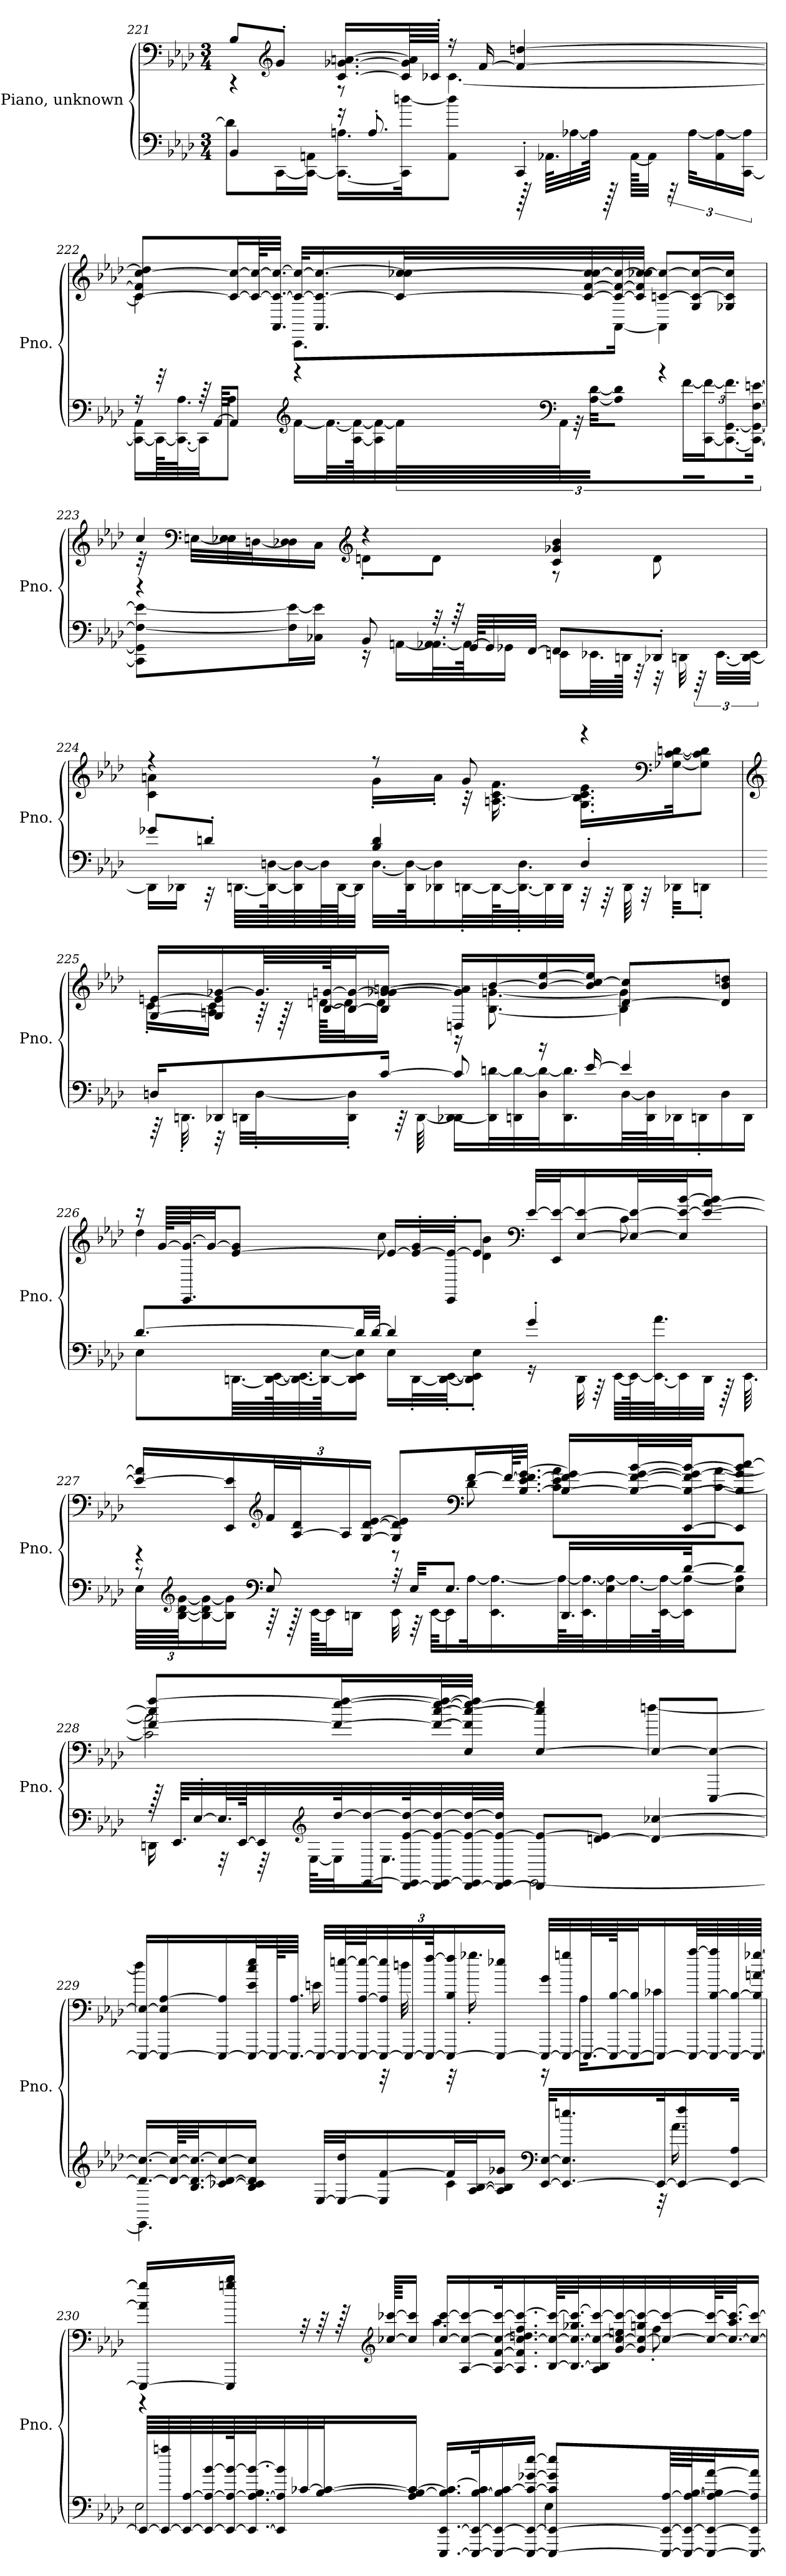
**kern	**kern
*part1	*part1
*staff2	*staff1
*I"Piano, unknown	*
*I'Pno.	*
!!LO:LB:g=z
*clefF4	*clefF4
*k[b-e-a-d-]	*k[b-e-a-d-]
*M3/4	*M3/4
=221	=221
*^	*^
4BB-/	8d-\L]	8B-/L	4r
*	*	*clefG2	*
.	[16CC\L	8g'/J	.
.	16CC\_ 16AAn\JJ	.	.
16r	16.CC\_ 16.An\LL	[16.c/ [16.g-X/ [16.an/LL	8r
8.A'/	.	.	.
.	32CC\] [32ddn\JK	64c/] 64g-/] 64a/]LL	.
.	.	64c-X'/JJJJ	.
.	8AA\ 8dd\]J	16r	[4.c-\
.	.	[16f/	.
4CC'/	128r	4f/_ [4ddn/	.
.	64.AA-X\KLLL	.	.
.	[32A-X\	.	.
.	64A-\JJJk]	.	.
.	128r	.	.
.	[128AA-\KKLLL	.	.
.	32AA-\JJJ]	.	.
.	48r	.	.
.	[48A-\KLL	.	.
.	24AA-\ 24A-\_	.	.
.	[24CC\ 24A-\]JJ	.	.
!!LO:PB:g=z	!!
=222	=222	=222	=222
16r	16CC\_ 16AA-\LL	[8c/ 8f/] [8cc/ 8dd/]L	4c-\]
32r	128CC\KLL_	.	.
.	64.CC\_ 64.A-\J	.	.
64r	32CC\JJ]	.	.
[64AA-/KKKL	.	.	.
8AA-/J]	8A-\J	16c/_ 16cc/_L	.
.	.	64c/_ 64cc/_KL	.
.	.	32.AA-/ 32.c/_ 32.cc/_JJJ	.
*clefG2	*	*	*
4r	[16f\LL	32c/_ 32cc/_KLL	8.CC\L
.	.	16.AA-/ 16.c/_ 16.cc/_	.
.	64.f\LL_	.	.
.	[128A-\ 128f\_JK	.	.
.	32A-\] 32f\_	.	.
.	96f\L]	32c/_ [32cc-X/ 32cc/_L	.
*clefF4	*	*	*
.	96AA-\JJJJ	.	.
.	48r	.	.
.	.	32c/_ [32f/ 32cc-/] 32cc/_	.
.	[48A-\ [48d-\KLL	.	.
.	16A-\] 16d-\]JJ	32c/_ 32f/_ 32cc/_	[16AA-\Jk
.	.	32c/] 32f/] [32cc-X/ 32cc/]JJJ	.
*	*Xbrackettup	*	*
4r	[24f\LL	[8cn/ 8cc-/_L	4AA-\]
.	[24CC\ 24f\_J	.	.
.	12.CC\_ [12.GG\ 12.f\]	.	.
.	.	16G/ 16c/_ 16cc-/_L	.
.	.	16G-X/ 16c/] 16cc-/]JJ	.
.	24CC\_ 24GG\_ [24F\ [24en\Jk	.	.
!!LO:LB:g=z	!!
=223	=223	=223	=223
4r	8CC\] 8GG\] 8F\_ 8e\_L	4cc/	32r
*	*	*clefF4	*
.	.	.	[32En\LLL
.	.	.	32E-X\ 32E\]
.	.	.	[32Dn\J
.	16F\] 16e\_L	.	16D-X\ 16D\]
.	16C-X\ 16e\]JJ	.	16C\JJ
*	*	*clefG2	*
8BB-/	16r	4r	8dn'\L
.	[16AAn\LL	.	.
32r	32.AA-X\ 32.AA\_L	.	8d\J
64r	.	.	.
[64GG/KLLL	64AA\JK]	.	.
32GG/]	16GG-X\JJ	.	.
[32FF/JJJ	.	.	.
8FF/L]	16EEn\LL	4c/ 4g-X/ 4b-/	8r
.	64.EE-X\LL	.	.
.	128DDn\JJJJk	.	.
.	32r	.	.
8DD-X'/J	32r	.	8d\
.	32DDn\	.	.
*	*brackettup	*	*
.	96r	.	.
.	[48.EE-\LLL	.	.
.	[48DD\ 48EE-\]JJJ	.	.
!!LO:LB:g=z	!!
=224	=224	=224	=224
8g-X/L	16DD\LL]	4r	4c\ 4an\
.	16DD-X\JJ	.	.
8dn'/J	32r	.	.
.	[64.DDn\LLLL	.	.
.	128DD\_ [128Dn\K	.	.
.	64DD\] 64D\_	.	.
.	128D\L]	.	.
.	[128DD\JJ	.	.
.	32DD\JJJ]	.	.
4B-/ 4d/	[32.D\LLL	8r	16g'\LL
.	64DD\ 64D\_JK	.	.
.	16DD-X\ 16D\]	.	16a'\JJ
.	[32DDn'\L	8g/	32r
.	128DD\KL_	.	16.An\ [16.c\ 16.f\
.	64.DD\_' 64.D\'J	.	.
.	32DD\]	.	.
.	32DD\JJJ	.	.
4D'/	32r	4r	16.G\ 16.B-\ 16.c\] 16.e-\LL
.	64r	.	.
.	64DD\	.	.
.	32r	.	.
*	*	*clefF4	*
.	32DD-X'\KKL	.	[32G-X\ [32c\ [32dn\JK
.	8DDn'\J	.	8G-\] 8c\] 8d\]J
!!LO:LB:g=z	!!
=225	=225	=225	=225
*	*	*clefG2	*
16Dn/KL	64r	[16G/ [16en/LL	16c'\LL
.	32.DDn'\	.	.
8DD-X/	32r	16G/] 16e/] [16g-X/	16An\ 16c\JJ
.	32DDn\LLL	.	.
.	[32D'\J	64.g-/LL]	64r
.	.	.	128r
.	.	[128B-/ [128gn/JK	[128dn\KKLLL
.	16DD\' 16D\]'JJ	32B-/_ 32g/_J	32d\J]
[16c/Jk	.	16B-/] [16g-X/ 16g/] [16an/JJ	16d\JJ
.	64r	.	.
.	[64DD\	.	.
8c/]	[16DD-X\ 16DD\]LL	16Dn/ 16g-/] 16a/]LL	16r
.	32DD-\] [32dn\L	[16b-/	[8.B-\ [8.gn\
.	32DDn\ 32d\_	.	.
16r	32D\ 32d\_J	16b-/_ [16ee-/	.
.	16.DD\ 16.d\]	.	.
[16e-/	.	16b-/] [16cc/ 16ee-/]JJ	.
4e-/]	[64D\LL	[8d/ 8cc/]L	4B-\] 4g\]
.	64DD\ 64D\]J	.	.
.	32DD-X\J	.	.
.	16DDn'\	.	.
.	16D\	8d/] 8b-/ 8ddn/J	.
.	16DD\JJ	.	.
!!LO:LB:g=z	!!
=226	=226	=226	=226
[8.d-/L	8E-\L	16r	4dd-\
.	.	[128g/KLLLL	.
.	.	64.EE-/ 64.g/_J	.
.	.	32g/JJ_	.
.	[64.DDn\LLL	[8e-/ 8g/]J	.
.	128DD\_ [128EE-\K	.	.
.	64.DD\_ 64.EE-\]	.	.
.	128DD\_ [128E-\JJK	.	.
32d-/LL]	16DD\] 16EE-\ 16E-\]JJ	.	.
[32d-/JJJ	.	.	.
4d-/]	16E-\LL	16e-/LL_	8cc\
.	[32DD'\L	32e-/_' 32g/'L	.
.	32DD\_' [32EE-\'JJ	32EE-/' 32e-/_'JJ	.
.	8DD\]' 8EE-\]' 8E-\'J	8e-/J]	4d-\ 4b-\
*	*	*clefF4	*
4g'/	16r	[32e-/LLL	.
.	.	32EE-/ 32e-/_J	.
.	32DD\	[16E-/ 16e-/_	.
.	64r	.	.
.	[64EE-\LLLL	.	.
.	128EE-\K_	32E-/_ 32e-/_L	8c\
.	64.EE-\_ 64.a-\J	.	.
.	32EE-\]	32E-/] 32e-/_ [32b-/J	.
.	32DD\JJJ	16e-/_ [16a-/ 16b-/]JJ	.
.	128r	.	.
.	64.EE-\	.	.
!!LO:LB:g=z	!!
=227	=227	=227	=227
*	*Xbrackettup	*	*
8r	96E-\LLLL	16e-/_ 16a-/]LL	4r
*clefG2	*	*	*
.	[96B-\ [96d-\ [96g\JJ	.	.
.	24B-\_ 24d-\] 24g\_	.	.
.	16B-\] 16g\]JJ	16EE-/ 16e-/]	.
*clefF4	*	*clefG2	*
*	*	*Xbrackettup	*
8E-/	64r	48f/L	.
.	128r	.	.
.	.	[48A-/ 48d-/J	.
.	[128EE-\KKLLL	.	.
.	32EE-\J]	.	.
.	.	24A-/]	.
.	16DDn\JJ	.	.
.	.	[24G/ [24d-/ [24e-/JJ	.
32r	32EE-\	8G/] 8d-/] 8e-/]L	8r
32E-/KKL	64r	.	.
.	[64EE-\KKLL	.	.
8.E-/J	16EE-\]	.	.
*	*	*clefF4	*
.	[32A-\K	[16f/L	8d-\
.	16.EE-\ 16.A-\_	.	.
.	.	64f/KL_	.
.	.	[32.B-/ 32.e-/ 32.f/_ [32.g/JJJ	.
16.DD/LL	128A-\KLL_	16B-/_ 16f/_ 16g/]LL	8c\ 8e-\ 8a-\L
.	64.EE-\ 64.A-\_J	.	.
.	32E-\ 32A-\_	.	.
.	64.A-\L_	32B-/_ 32f/_ [32g/ [32b-/L	.
.	[128EE-\ 128A-\_JK	.	.
[32d-/JK	32EE-\] 32A-\_JJ	[32EE-/ 32B-/_ 32f/] 32g/_ 32b-/_JJ	.
8d-/J]	8E-\ 8A-\]J	8EE-/] 8B-/] 8g/] 8b-/] [8cc/J	[8c\ [8a-\J
!!LO:PB:g=z	!!
=228	=228	=228	=228
128r	16DDn\	[8f/ 8cc/] [8ff/L	2c\] 2a-\]
64.EE-/KLLL	.	.	.
[32E-'/	.	.	.
64.E-/L]	32r	.	.
[128EE-/JK	.	.	.
32EE-/]	64r	.	.
*clefG2	*	*	*
.	[64E-\KLLL	.	.
[64dd-/K	32E-\J]	16f/_ [16ee-/ 16ff/_L	.
[32EE-/ 32dd-/_	.	.	.
.	16.E-\JJ	.	.
[64DD/ 64EE-/] [64e-/ 64dd-/_K	.	.	.
32DD/] [32EE-/ 32e-/_ 32dd-/_	.	32f/_ [32cc/ 32ee-/_ 32ff/_L	.
[64DD/ 64EE-/] 64e-/_ 64dd-/_L	.	32E-/ 32f/] 32cc/_ 32ee-/_ 32ff/]JJJ	.
64DD/_ 64EE-/ 64e-/_ 64dd-/]JJJJ	.	.	.
8DD/] 8e-/_L	[2EE-\	[4E-/ 4cc/] 4ee-/]	.
[8dn/ 8e-/]J	.	.	.
4d/_ [4cc-X/	.	8E-/L_	[4ddn\
.	.	[8EEE-/ 8E-/_J	.
!!LO:LB:g=z	!!
=229	=229	=229	=229
16.d/_ 16.cc-/_LL	4.EE-\]	16EEE-/_ 16E-/_LL	4dd\]
.	.	16EEE-/_ 16E-/] [16A-/	.
128d/_ 128cc-/_KLL	.	.	.
64.B-/ 64.d/_ 64.cc-/_JJ	.	.	.
[16c-X/ 16d/_ 16cc-/_	.	16EEE-/_ 16A-/]	.
16B-/ 16c-/] 16d/] 16cc-/]JJ	.	32EEE-/_ 32e-/ 32cc/ 32ee-/L	.
.	.	128EEE-/KL_	.
.	.	64.EEE-/_ 64.A-/JJJJ	.
[32E-/LLL	.	32EEE-/LLL_	16en\
32E-/_ 32dd-/J	.	64EEE-/_ [64een/L	.
.	.	64EEE-/_ [64A-/ 64ee/_J	.
16E-/] [16f/	.	32EEE-/_ 32A-/] 32ee/]	32r
.	.	48EEE-/_	32ddn\
.	.	96EEE-/_ [96ff/JK	.
32f/L]	4c-\	16EEE-/_ 16B-/ 16ff/]	32r
[32A-/ [32B-/J	.	.	16.gg-X'\
16A-/] 16B-/] 16g-X/JJ	.	16EEE-/_ 16ee-X/JJ	.
*clefF4	*	*	*
[32EE-/ [32E-/KLL	.	32EEE-/_ 32g/LLL	16r
16.EE-/_ 16.E-/] 16.een/	.	32EEE-/_ 32ggn/	.
.	.	64.EEE-/L_	16A-\KL
.	.	128EEE-/_ [128B-/JK	.
.	.	32EEE-/_ 32B-/]J	.
32EE-/K_	32r	16EEE-/_	8c-X\J
16EE-/_ 16ff/	16.a-\	.	.
.	.	64EEE-/_ [64aa-/LL	.
.	.	64EEE-/_ [64B-/ 64aa-/]	.
32EE-/_ 32A-/JJk	.	64EEE-/_ 64B-/_	.
.	.	64EEE-/_ 64B-/] [64an/ [64gg-X/JJJJ	.
!!LO:LB:g=z	!!
=230	=230	=230	=230
64EE-/LLLL_	2E-\	16EEE-/_ 16a/] 16gg-/]LL	4r
64EE-/_ 64aan/	.	.	.
64EE-/_ [64A-/	.	.	.
64EE-/_ 64A-/_ [64b-/	.	.	.
128EE-/_ 128A-/_ 128b-/_K	.	16EEE-/] 16ggn/ 16bb-/JJ	.
64.EE-/_ 64.A-/_ 64.B-/ 64.b-/_J	.	.	.
32EE-/] 32A-/] 32b-/]	.	.	.
[32c-X/	.	32r	.
[32B-/ 32c-/_J	.	64r	.
.	.	128r	.
*	*	*clefG2	*
.	.	[128cc-X/ [128ccc-X/KKKLL	.
16A-/ 16B-/_ 16c-/_JJ	.	16cc-/] 16ccc-/]JJ	.
[16.EEE-/ [16.EE-/ 16.B-/] 16.c-/_LL	.	[16cc-/ [16ccc-/LL	4.aa-\
.	.	[16A-/ 16cc-/_ 16ccc-/_	.
32EEE-/_ 32EE-/_ [32B-/ 32c-/]K	.	.	.
16EEE-/_ 16EE-/_ 16B-/] [16c-/	.	32A-/_ [32f/ 32cc-/_ 32ccc-/_K	.
.	.	16.A-/] 16.f/] 16.cc-/_ 16.ddn/ 16.ff/ 16.ccc-/_	.
16EEE-/_ 16EE-/_ 16c-/_ [16g-X/ [16ee-/JJ	.	.	.
8EEE-/_ 8EE-/_ 8c-/] 8g-/] 8ee-/]L	4E-\	[128B-/ 128cc-/_ 128ccc-/_KLL	.
.	.	64.B-/_ 64.cc-/_ 64.gg-X/ 64.ccc-/_J	.
.	.	32A-/ 32B-/] 32cc-/_ 32ccc-/_	.
.	.	[32g/ 32cc-/_ 32een/ 32ccc-/_	.
.	.	32g/] 32cc-/_ 32ggn/ 32ccc-/_	.
64EEE-/_ 64EE-/_ [64A-/LLL	.	32cc-/_ 32ccc-/_	8ff'\
64EEE-/_ 64EE-/_ 64A-/_ [64B-/J	.	.	.
32EEE-/_ 32EE-/_ 32A-/_ 32B-/] [32a-/J	.	128cc-/_ 128ccc-/_KL	.
.	.	64.cc-/_ 64.aa-/ 64.ccc-/_JJ	.
16EEE-/_ 16EE-/] 16A-/] 16a-/]JJ	.	16cc-/_ 16ccc-/_JJ	.
*v	*v	*	*
*	*v	*v
=	=
*-	*-
